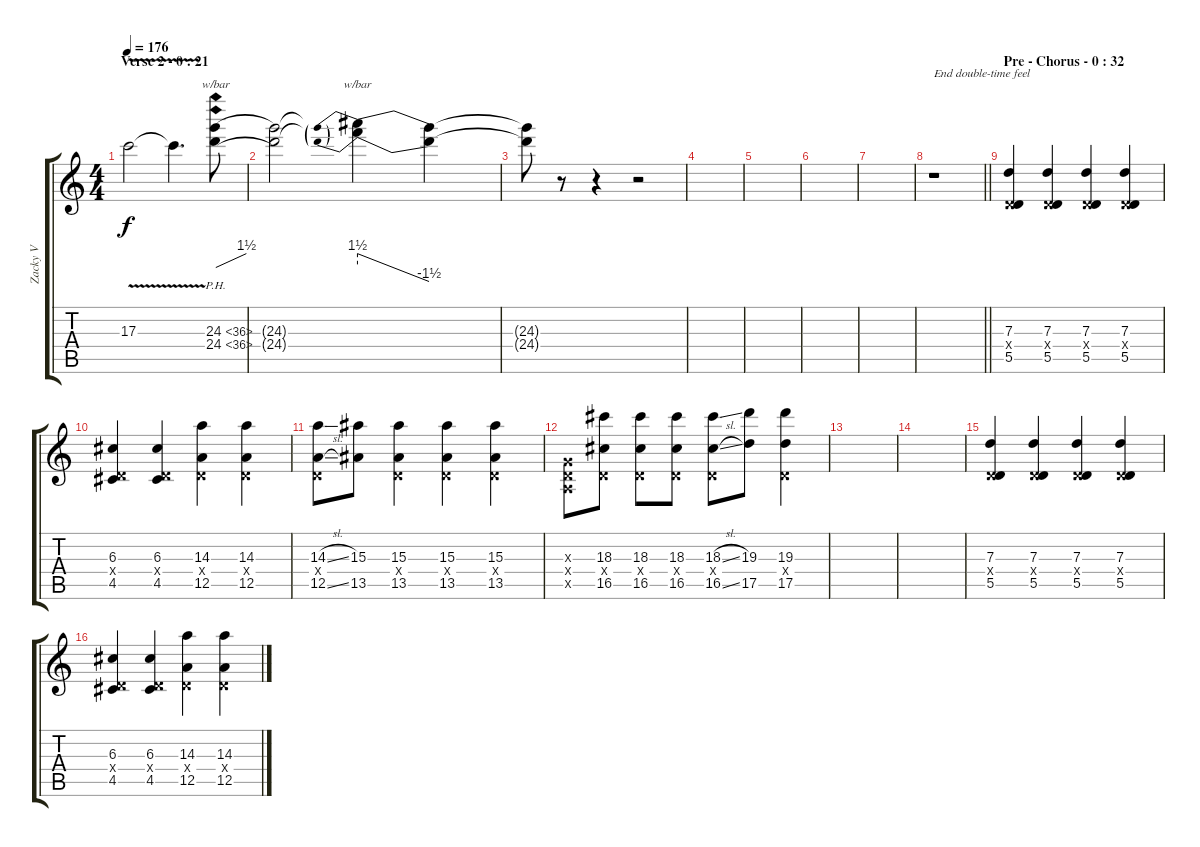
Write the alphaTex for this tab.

\track ("   Zacky Vengeance - Lead" "   Zacky V") {instrument distortionguitar}
\staff {score tabs}
\tuning (E4 B3 G3 D3 A2 D2) {hide}
\ts (4 4)
\section ("" "Verse 2 - 0 : 21")
\tempo 176
\clef g2
\ks c
17.3{v}.2{dy f} 17.3{t}.4{d} (24.3{ph 12} 24.4{ph 12}).8{tbe (dive default 0 0 60 6)} |
(24.3{t} 24.4{t}).2 (24.3{t} 24.4{t}).4{tbe (predivedive default 0 6 60 -6)} (24.3{t} 24.4{t}).4 |
(24.3{t} 24.4{t}).8 r.8 r.4 r.2 |
|
|
|
|
\barLineRight lightlight
r.1{txt "End double-time feel"} |
\section ("" "Pre - Chorus - 0 : 32")
(7.3 0.4{x} 5.5).4 (7.3 0.4{x} 5.5).4 (7.3 0.4{x} 5.5).4 (7.3 0.4{x} 5.5).4 |
(6.3 0.4{x} 4.5).4 (6.3 0.4{x} 4.5).4 (14.3 0.4{x} 12.5).4 (14.3 0.4{x} 12.5).4 |
(14.3{sl} 0.4{x} 12.5{sl}).8 (15.3 13.5).8 (15.3 0.4{x} 13.5).4 (15.3 0.4{x} 13.5).4 (15.3 0.4{x} 13.5).4 |
(0.3{x} 0.4{x} 0.5{x}).8 (18.3 0.4{x} 16.5).8 (18.3 0.4{x} 16.5).8 (18.3 0.4{x} 16.5).8 (18.3{sl} 0.4{x} 16.5{sl}).8 (19.3 17.5).8 (19.3 0.4{x} 17.5).4 |
|
|
(7.3 0.4{x} 5.5).4 (7.3 0.4{x} 5.5).4 (7.3 0.4{x} 5.5).4 (7.3 0.4{x} 5.5).4 |
(6.3 0.4{x} 4.5).4 (6.3 0.4{x} 4.5).4 (14.3 0.4{x} 12.5).4 (14.3 0.4{x} 12.5).4
